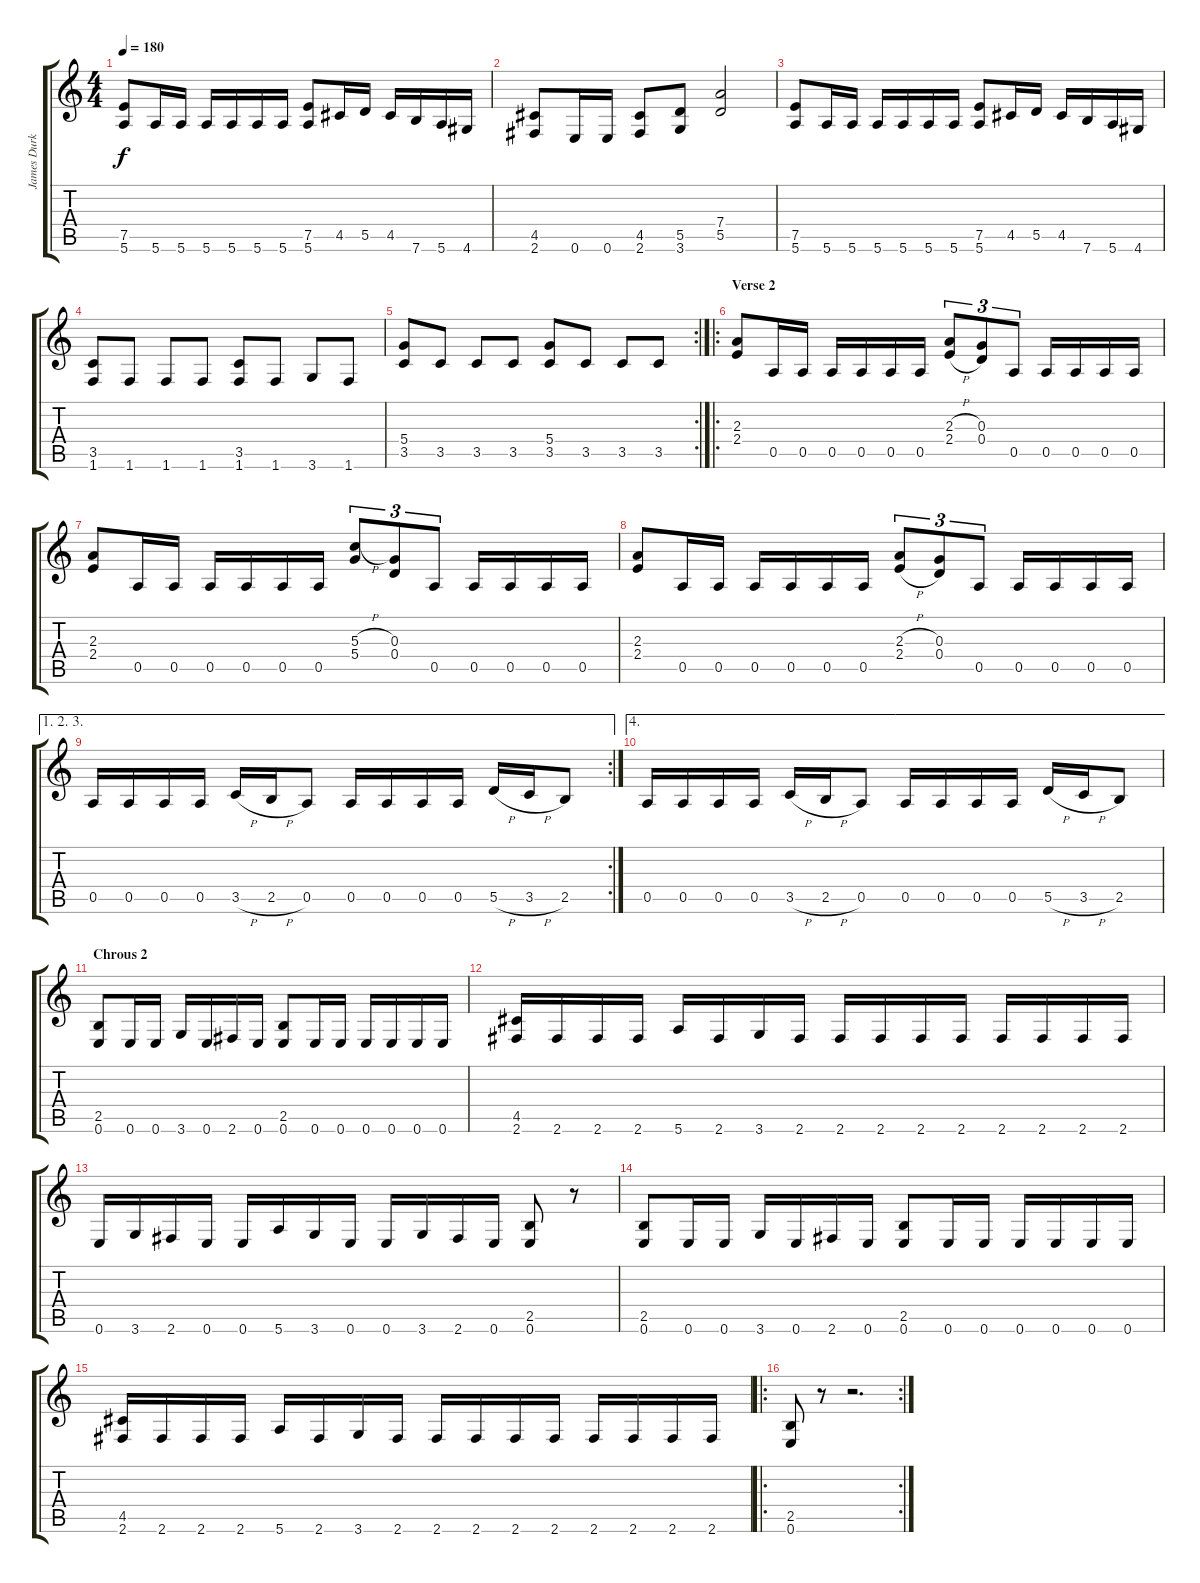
\track ("James Durkin (Guitar)" "James Durk") {instrument distortionguitar}
\staff {score tabs}
\tuning (E4 B3 G3 D3 A2 E2) {hide}
\ts (4 4)
\tempo 180
\clef g2
\ks c
(7.5 5.6).8{dy f} 5.6.16 5.6.16 5.6.16 5.6.16 5.6.16 5.6.16 (7.5 5.6).8 4.5.16 5.5.16 4.5.16 7.6.16 5.6.16 4.6.16 |
(4.5 2.6).8 0.6.16 0.6.16 (4.5 2.6).8 (5.5 3.6).8 (7.4 5.5).2 |
(7.5 5.6).8 5.6.16 5.6.16 5.6.16 5.6.16 5.6.16 5.6.16 (7.5 5.6).8 4.5.16 5.5.16 4.5.16 7.6.16 5.6.16 4.6.16 |
(3.5 1.6).8 1.6.8 1.6.8 1.6.8 (3.5 1.6).8 1.6.8 3.6.8 1.6.8 |
\rc 2
(5.4 3.5).8 3.5.8 3.5.8 3.5.8 (5.4 3.5).8 3.5.8 3.5.8 3.5.8 |
\ro
\section ("" "Verse 2")
(2.3 2.4).8 0.5.16 0.5.16 0.5.16 0.5.16 0.5.16 0.5.16 (2.3{h} 2.4{h}).8{tu (3 2)} (0.3 0.4).8{tu (3 2)} 0.5.8{tu (3 2)} 0.5.16 0.5.16 0.5.16 0.5.16 |
(2.3 2.4).8 0.5.16 0.5.16 0.5.16 0.5.16 0.5.16 0.5.16 (5.3{h} 5.4).8{tu (3 2)} (0.3 0.4).8{tu (3 2)} 0.5.8{tu (3 2)} 0.5.16 0.5.16 0.5.16 0.5.16 |
(2.3 2.4).8 0.5.16 0.5.16 0.5.16 0.5.16 0.5.16 0.5.16 (2.3{h} 2.4{h}).8{tu (3 2)} (0.3 0.4).8{tu (3 2)} 0.5.8{tu (3 2)} 0.5.16 0.5.16 0.5.16 0.5.16 |
\ae (1 2 3)
\rc 2
0.5.16 0.5.16 0.5.16 0.5.16 3.5{h}.16 2.5{h}.16 0.5.8 0.5.16 0.5.16 0.5.16 0.5.16 5.5{h}.16 3.5{h}.16 2.5.8 |
\ae 4
0.5.16 0.5.16 0.5.16 0.5.16 3.5{h}.16 2.5{h}.16 0.5.8 0.5.16 0.5.16 0.5.16 0.5.16 5.5{h}.16 3.5{h}.16 2.5.8 |
\section ("" "Chrous 2")
(2.5 0.6).8 0.6.16 0.6.16 3.6.16 0.6.16 2.6.16 0.6.16 (2.5 0.6).8 0.6.16 0.6.16 0.6.16 0.6.16 0.6.16 0.6.16 |
(4.5 2.6).16 2.6.16 2.6.16 2.6.16 5.6.16 2.6.16 3.6.16 2.6.16 2.6.16 2.6.16 2.6.16 2.6.16 2.6.16 2.6.16 2.6.16 2.6.16 |
0.6.16 3.6.16 2.6.16 0.6.16 0.6.16 5.6.16 3.6.16 0.6.16 0.6.16 3.6.16 2.6.16 0.6.16 (2.5 0.6).8 r.8 |
(2.5 0.6).8 0.6.16 0.6.16 3.6.16 0.6.16 2.6.16 0.6.16 (2.5 0.6).8 0.6.16 0.6.16 0.6.16 0.6.16 0.6.16 0.6.16 |
(4.5 2.6).16 2.6.16 2.6.16 2.6.16 5.6.16 2.6.16 3.6.16 2.6.16 2.6.16 2.6.16 2.6.16 2.6.16 2.6.16 2.6.16 2.6.16 2.6.16 |
\ro
\rc 2
(2.5 0.6).8 r.8 r.2{d}
